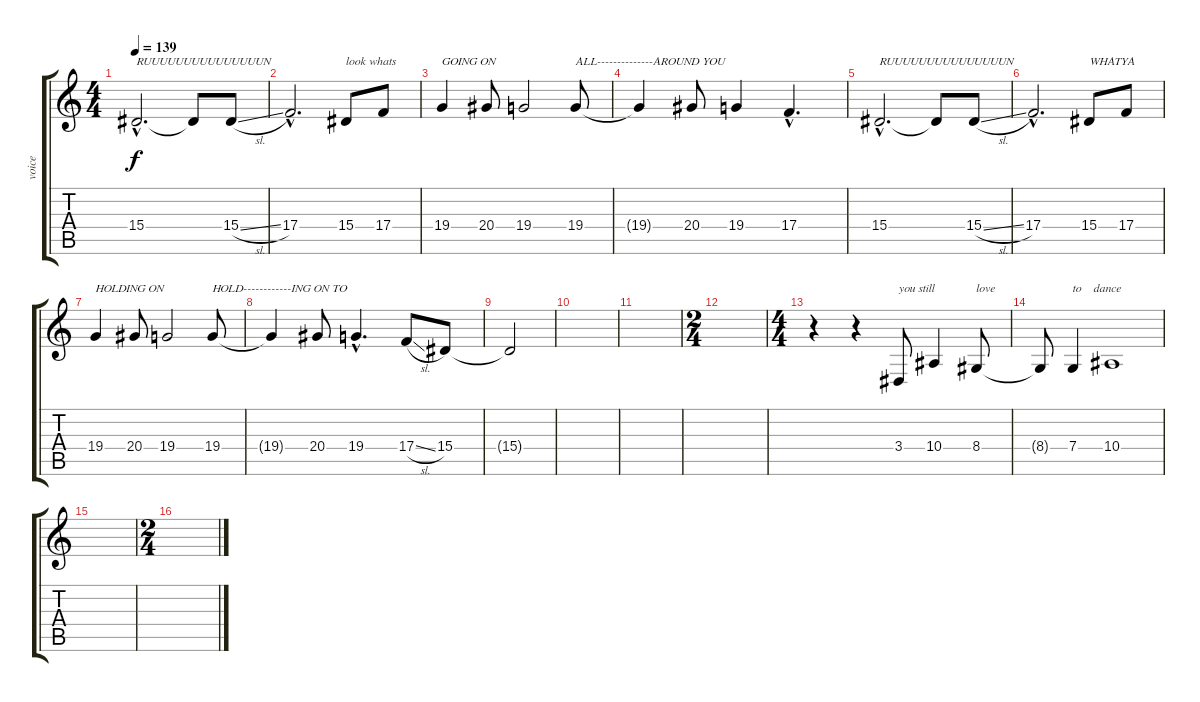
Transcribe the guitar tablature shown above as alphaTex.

\track ("voice" "voice") {instrument accordion}
\staff {score tabs}
\tuning (D4 A3 F3 C3 G2 D2) {hide}
\ts (4 4)
\tempo 139
\clef g2
\ks c
15.4{hac}.2{d txt "RUUUUUUUUUUUUUUUN" dy f} 15.4{t}.8 15.4{sl}.8 |
17.4{hac}.2{d} 15.4.8{txt "look whats"} 17.4.8 |
19.4.4{txt "GOING ON"} 20.4.8 19.4.2 19.4.8{txt "ALL--------------AROUND YOU"} |
19.4{t}.4 20.4.8 19.4.4 17.4{hac}.4{d} |
15.4{hac}.2{d txt "RUUUUUUUUUUUUUUUN"} 15.4{t}.8 15.4{sl}.8 |
17.4{hac}.2{d} 15.4.8{txt "WHATYA"} 17.4.8 |
19.4.4{txt "HOLDING ON"} 20.4.8 19.4.2 19.4.8{txt "HOLD------------ING ON TO"} |
19.4{t}.4 20.4.8 19.4{hac}.4{d} 17.4{sl}.8 15.4.8 |
15.4{t}.2 |
|
|
\ts (2 4)
|
\ts (4 4)
r.4 r.4 3.4.8{txt "you still"} 10.4.4 8.4.8{txt "love"} |
8.4{t}.8 7.4.4{txt "to    dance"} 10.4.1 |
|
\ts (2 4)
